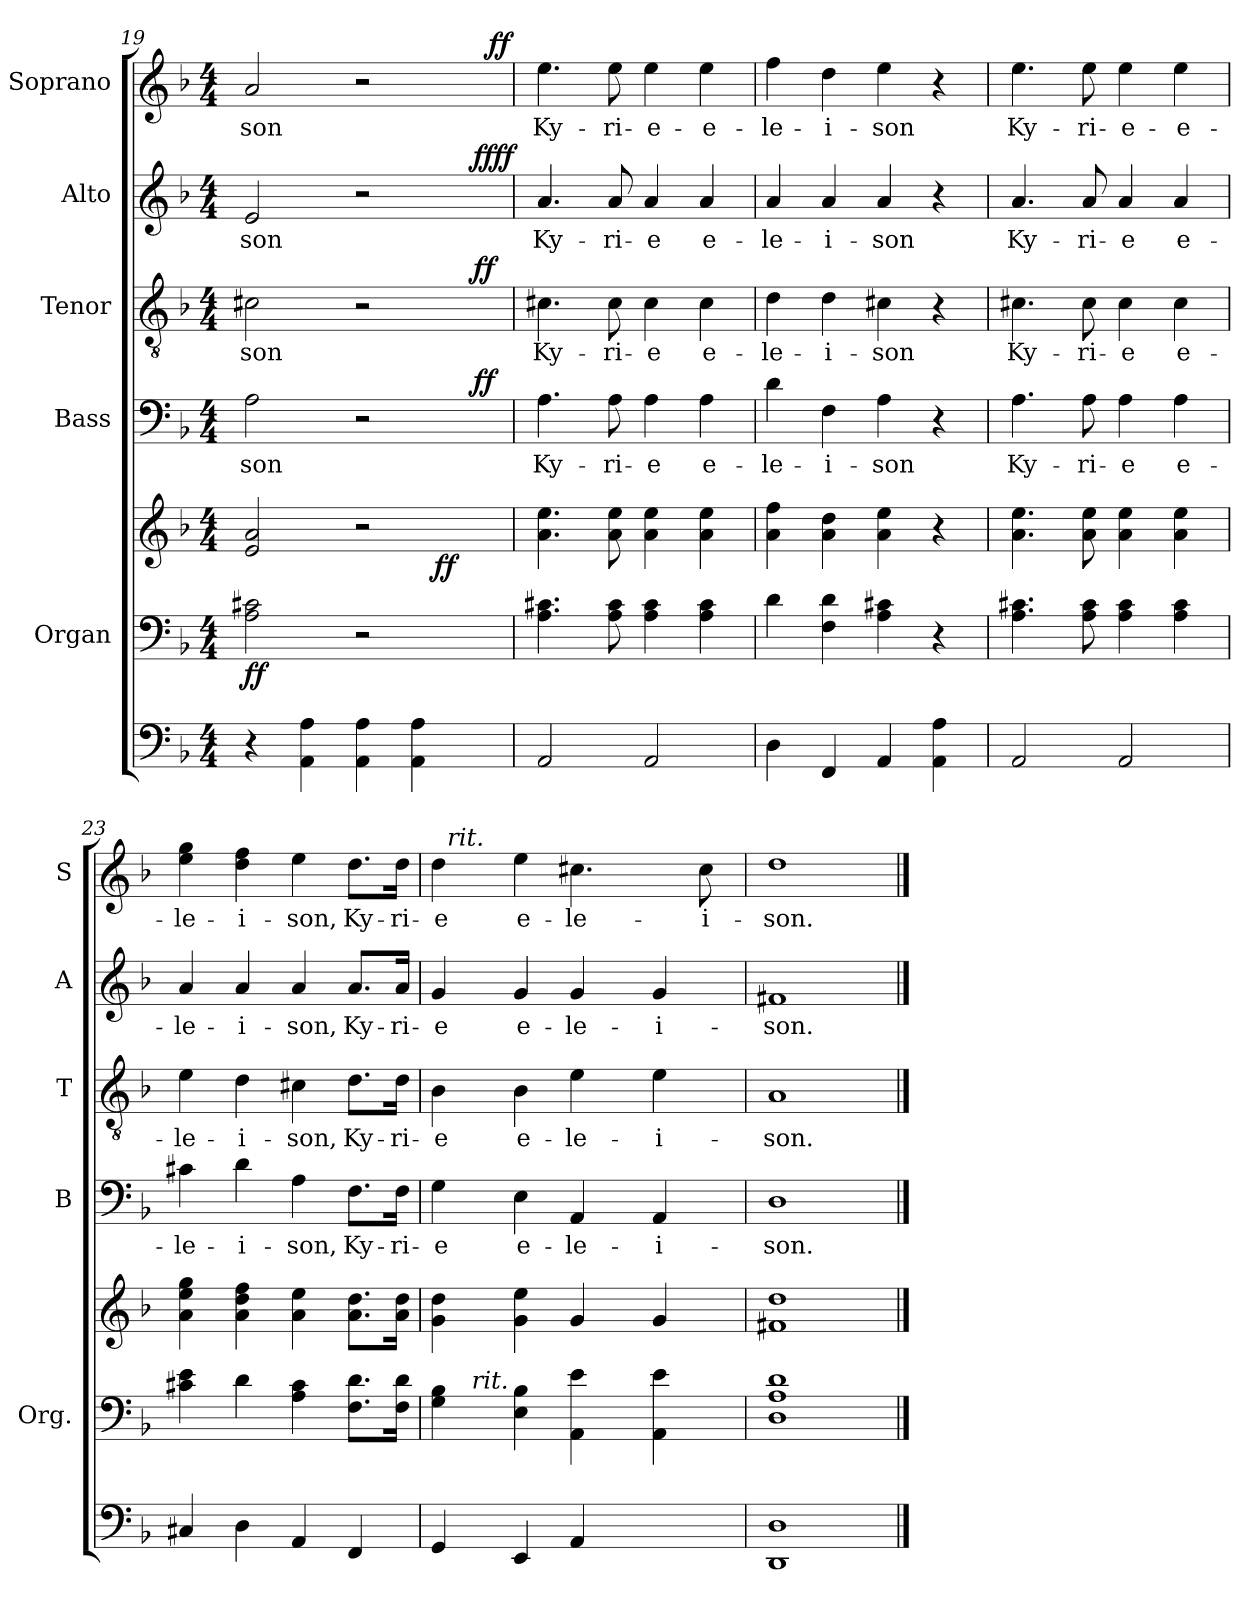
**kern	**kern	**kern	**dynam	**kern	**text	**dynam	**kern	**text	**dynam	**kern	**text	**dynam	**kern	**text	**dynam
*part6	*part5	*part5	*part5	*part4	*part4	*part4	*part3	*part3	*part3	*part2	*part2	*part2	*part1	*part1	*part1
*staff7	*staff6	*staff5	*staff5/6	*staff4	*staff4	*staff4	*staff3	*staff3	*staff3	*staff2	*staff2	*staff2	*staff1	*staff1	*staff1
*	*I"Organ	*	*	*I"Bass	*	*	*I"Tenor	*	*	*I"Alto	*	*	*I"Soprano	*	*
*	*I'Org.	*	*	*I'B	*	*	*I'T	*	*	*I'A	*	*	*I'S	*	*
*clefF4	*clefF4	*clefG2	*	*clefF4	*	*	*clefGv2	*	*	*clefG2	*	*	*clefG2	*	*
*k[b-]	*k[b-]	*k[b-]	*	*k[b-]	*	*	*k[b-]	*	*	*k[b-]	*	*	*k[b-]	*	*
*F:	*F:	*F:	*	*F:	*	*	*F:	*	*	*F:	*	*	*F:	*	*
*M4/4	*M4/4	*M4/4	*	*M4/4	*	*	*M4/4	*	*	*M4/4	*	*	*M4/4	*	*
=19	=19	=19	=19	=19	=19	=19	=19	=19	=19	=19	=19	=19	=19	=19	=19
!	!	!	!LO:DY:b=2	!	!LO:LY:b	!	!	!LO:LY:b	!	!	!LO:LY:b	!	!	!LO:LY:b	!
*	*	*^	*	*^	*	*	*^	*	*	*^	*	*	*^	*	*
4r	2A\ 2c#X\	2e/ 2a/	2ryy	ff	2A\	2ryy	-son	.	2c#X\	2ryy	-son	.	2e/	2ryy	-son	.	2a/	2...ryy	-son	.
4AA\ 4A\	.	.	.	.	.	.	.	.	.	.	.	.	.	.	.	.	.	.	.	.
4AA\ 4A\	2r	2r	4ryy	.	2r	4ryy	.	.	2r	4ryy	.	.	2r	4ryy	.	.	2r	.	.	.
4AA\ 4A\	.	.	16ryy	.	.	8ryy	.	.	.	8ryy	.	.	.	8ryy	.	.	.	.	.	.
!	!	!	!	!LO:DY:b	!	!	!	!	!	!	!	!	!	!	!	!	!	!	!	!
.	.	.	8.ryy	ff	.	.	.	.	.	.	.	.	.	.	.	.	.	.	.	.
.	.	.	.	.	.	32ryy	.	.	.	32ryy	.	.	.	32ryy	.	.	.	.	.	.
!	!	!	!	!	!	!	!	!LO:DY:b	!	!	!	!LO:DY:b	!	!	!	!LO:DY:b	!	!	!	!
!	!	!	!	!	!	!	!	!	!	!	!	!	!	!	!	!LO:DY:n=1:b	!	!	!	!
.	.	.	.	.	.	16.ryy	.	ff	.	16.ryy	.	ff	.	16.ryy	.	ff ff	.	.	.	.
!	!	!	!	!	!	!	!	!	!	!	!	!	!	!	!	!	!	!	!	!LO:DY:b
.	.	.	.	.	.	.	.	.	.	.	.	.	.	.	.	.	.	16ryy	.	ff
=20	=20	=20	=20	=20	=20	=20	=20	=20	=20	=20	=20	=20	=20	=20	=20	=20	=20	=20	=20	=20
!	!	!	!	!	!	!	!LO:LY:b	!	!	!	!LO:LY:b	!	!	!	!LO:LY:b	!	!	!	!LO:LY:b	!
*	*	*v	*v	*	*	*	*	*	*v	*v	*	*	*v	*v	*	*	*v	*v	*	*
*	*	*	*	*v	*v	*	*	*	*	*	*	*	*	*	*	*
2AA/	4.A\ 4.c#X\	4.a\ 4.ee\	.	4.A\	Ky-	.	4.c#X\	Ky-	.	4.a/	Ky-	.	4.ee\	Ky-	.
!	!	!	!	!	!LO:LY:b	!	!	!LO:LY:b	!	!	!LO:LY:b	!	!	!LO:LY:b	!
.	8A\ 8c#\	8a\ 8ee\	.	8A\	-ri-	.	8c#\	-ri-	.	8a/	-ri-	.	8ee\	-ri-	.
!	!	!	!	!	!LO:LY:b	!	!	!LO:LY:b	!	!	!LO:LY:b	!	!	!LO:LY:b	!
2AA/	4A\ 4c#\	4a\ 4ee\	.	4A\	-e	.	4c#\	-e	.	4a/	-e	.	4ee\	-e-	.
!	!	!	!	!	!LO:LY:b	!	!	!LO:LY:b	!	!	!LO:LY:b	!	!	!LO:LY:b	!
.	4A\ 4c#\	4a\ 4ee\	.	4A\	e-	.	4c#\	e-	.	4a/	e-	.	4ee\	-e-	.
!!LO:LB:g=z
=21	=21	=21	=21	=21	=21	=21	=21	=21	=21	=21	=21	=21	=21	=21	=21
!	!	!	!	!	!LO:LY:b	!	!	!LO:LY:b	!	!	!LO:LY:b	!	!	!LO:LY:b	!
4D\	4d\	4a\ 4ff\	.	4d\	-le-	.	4d\	-le-	.	4a/	-le-	.	4ff\	-le-	.
!	!	!	!	!	!LO:LY:b	!	!	!LO:LY:b	!	!	!LO:LY:b	!	!	!LO:LY:b	!
4FF/	4F\ 4d\	4a\ 4dd\	.	4F\	-i-	.	4d\	-i-	.	4a/	-i-	.	4dd\	-i-	.
!	!	!	!	!	!LO:LY:b	!	!	!LO:LY:b	!	!	!LO:LY:b	!	!	!LO:LY:b	!
4AA/	4A\ 4c#X\	4a\ 4ee\	.	4A\	-son	.	4c#X\	-son	.	4a/	-son	.	4ee\	-son	.
4AA\ 4A\	4r	4r	.	4r	.	.	4r	.	.	4r	.	.	4r	.	.
=22	=22	=22	=22	=22	=22	=22	=22	=22	=22	=22	=22	=22	=22	=22	=22
!	!	!	!	!	!LO:LY:b	!	!	!LO:LY:b	!	!	!LO:LY:b	!	!	!LO:LY:b	!
2AA/	4.A\ 4.c#X\	4.a\ 4.ee\	.	4.A\	Ky-	.	4.c#X\	Ky-	.	4.a/	Ky-	.	4.ee\	Ky-	.
!	!	!	!	!	!LO:LY:b	!	!	!LO:LY:b	!	!	!LO:LY:b	!	!	!LO:LY:b	!
.	8A\ 8c#\	8a\ 8ee\	.	8A\	-ri-	.	8c#\	-ri-	.	8a/	-ri-	.	8ee\	-ri-	.
!	!	!	!	!	!LO:LY:b	!	!	!LO:LY:b	!	!	!LO:LY:b	!	!	!LO:LY:b	!
2AA/	4A\ 4c#\	4a\ 4ee\	.	4A\	-e	.	4c#\	-e	.	4a/	-e	.	4ee\	-e-	.
!	!	!	!	!	!LO:LY:b	!	!	!LO:LY:b	!	!	!LO:LY:b	!	!	!LO:LY:b	!
.	4A\ 4c#\	4a\ 4ee\	.	4A\	e-	.	4c#\	e-	.	4a/	e-	.	4ee\	-e-	.
=23	=23	=23	=23	=23	=23	=23	=23	=23	=23	=23	=23	=23	=23	=23	=23
!	!	!	!	!	!LO:LY:b	!	!	!LO:LY:b	!	!	!LO:LY:b	!	!	!LO:LY:b	!
4C#X/	4c#X\ 4e\	4a\ 4ee\ 4gg\	.	4c#X\	-le-	.	4e\	-le-	.	4a/	-le-	.	4ee\ 4gg\	-le-	.
!	!	!	!	!	!LO:LY:b	!	!	!LO:LY:b	!	!	!LO:LY:b	!	!	!LO:LY:b	!
4D\	4d\	4a\ 4dd\ 4ff\	.	4d\	-i-	.	4d\	-i-	.	4a/	-i-	.	4dd\ 4ff\	-i-	.
!	!	!	!	!	!LO:LY:b	!	!	!LO:LY:b	!	!	!LO:LY:b	!	!	!LO:LY:b	!
4AA/	4A\ 4c#\	4a\ 4ee\	.	4A\	-son,	.	4c#X\	-son,	.	4a/	-son,	.	4ee\	-son,	.
!	!	!	!	!	!LO:LY:b	!	!	!LO:LY:b	!	!	!LO:LY:b	!	!	!LO:LY:b	!
4FF/	8.F\ 8.d\L	8.a\ 8.dd\L	.	8.F\L	Ky-	.	8.d\L	Ky-	.	8.a/L	Ky-	.	8.dd\L	Ky-	.
!	!	!	!	!	!LO:LY:b	!	!	!LO:LY:b	!	!	!LO:LY:b	!	!	!LO:LY:b	!
.	16F\ 16d\Jk	16a\ 16dd\Jk	.	16F\Jk	-ri-	.	16d\Jk	-ri-	.	16a/Jk	-ri-	.	16dd\Jk	-ri-	.
=24	=24	=24	=24	=24	=24	=24	=24	=24	=24	=24	=24	=24	=24	=24	=24
!	!	!	!	!	!LO:LY:b	!	!	!LO:LY:b	!	!	!LO:LY:b	!	!	!LO:LY:b	!
*	*^	*	*	*	*	*	*	*	*	*	*	*	*^	*	*
4GG/	4G\ 4B-\	16.ryy	4g\ 4dd\	.	4G\	-e	.	4B-\	-e	.	4g/	-e	.	4dd\	32ryy	-e	.
!	!	!	!	!	!	!	!	!	!	!	!	!	!	!	!LO:TX:a:i:t=rit.	!	!
.	.	.	.	.	.	.	.	.	.	.	.	.	.	.	2ryy	.	.
!	!	!LO:TX:a:i:t=rit.	!	!	!	!	!	!	!	!	!	!	!	!	!	!	!
.	.	2ryy	.	.	.	.	.	.	.	.	.	.	.	.	.	.	.
!	!	!	!	!	!	!LO:LY:b	!	!	!LO:LY:b	!	!	!LO:LY:b	!	!	!	!LO:LY:b	!
4EE/	4E\ 4B-\	.	4g\ 4ee\	.	4E\	e-	.	4B-\	e-	.	4g/	e-	.	4ee\	.	e-	.
!	!	!	!	!	!	!LO:LY:b	!	!	!LO:LY:b	!	!	!LO:LY:b	!	!	!	!LO:LY:b	!
4AA/	4AA\ 4e\	.	4g/	.	4AA/	-le-	.	4e\	-le-	.	4g/	-le-	.	4.cc#X\	.	-le-	.
.	.	.	.	.	.	.	.	.	.	.	.	.	.	.	4...ryy	.	.
.	.	4ryy	.	.	.	.	.	.	.	.	.	.	.	.	.	.	.
!	!	!	!	!	!	!LO:LY:b	!	!	!LO:LY:b	!	!	!LO:LY:b	!	!	!	!	!
4ryy	4AA\ 4e\	.	4g/	.	4AA/	-i-	.	4e\	-i-	.	4g/	-i-	.	.	.	.	.
.	.	8ryy	.	.	.	.	.	.	.	.	.	.	.	.	.	.	.
!	!	!	!	!	!	!	!	!	!	!	!	!	!	!	!	!LO:LY:b	!
.	.	.	.	.	.	.	.	.	.	.	.	.	.	8cc#\	.	-i-	.
.	.	32ryy	.	.	.	.	.	.	.	.	.	.	.	.	.	.	.
=25	=25	=25	=25	=25	=25	=25	=25	=25	=25	=25	=25	=25	=25	=25	=25	=25	=25
!	!	!	!	!	!	!LO:LY:b	!	!	!LO:LY:b	!	!	!LO:LY:b	!	!	!	!LO:LY:b	!
*	*v	*v	*	*	*	*	*	*	*	*	*	*	*	*v	*v	*	*
1DD 1D	1D 1A 1d	1f#X 1dd	.	1D	-son.	.	1A	-son.	.	1f#X	-son.	.	1dd	-son.	.
==	==	==	==	==	==	==	==	==	==	==	==	==	==	==	==
*-	*-	*-	*-	*-	*-	*-	*-	*-	*-	*-	*-	*-	*-	*-	*-
